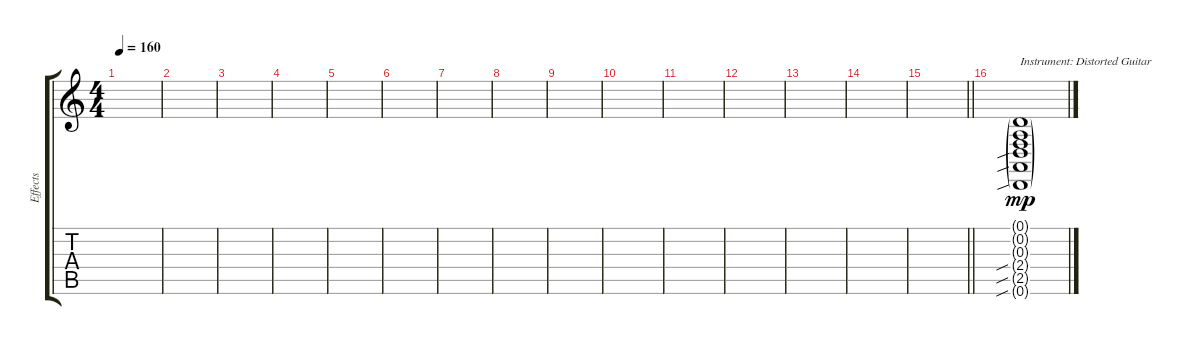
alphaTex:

\track ("Effects" "Effects") {instrument drawbarorgan}
\staff {score tabs}
\tuning (D4 A3 F3 C3 G2 D2) {hide}
\ts (4 4)
\tempo 160
\clef g2
\ks c
|
|
|
|
|
|
|
|
|
|
|
|
|
|
\barLineRight lightlight
|
(0.1{g} 0.2{g} 0.3{g} 2.4{sib g} 2.5{sib g} 0.6{sib g}).1{txt "Instrument: Distorted Guitar" dy mp volume 14 instrument distortionguitar}
